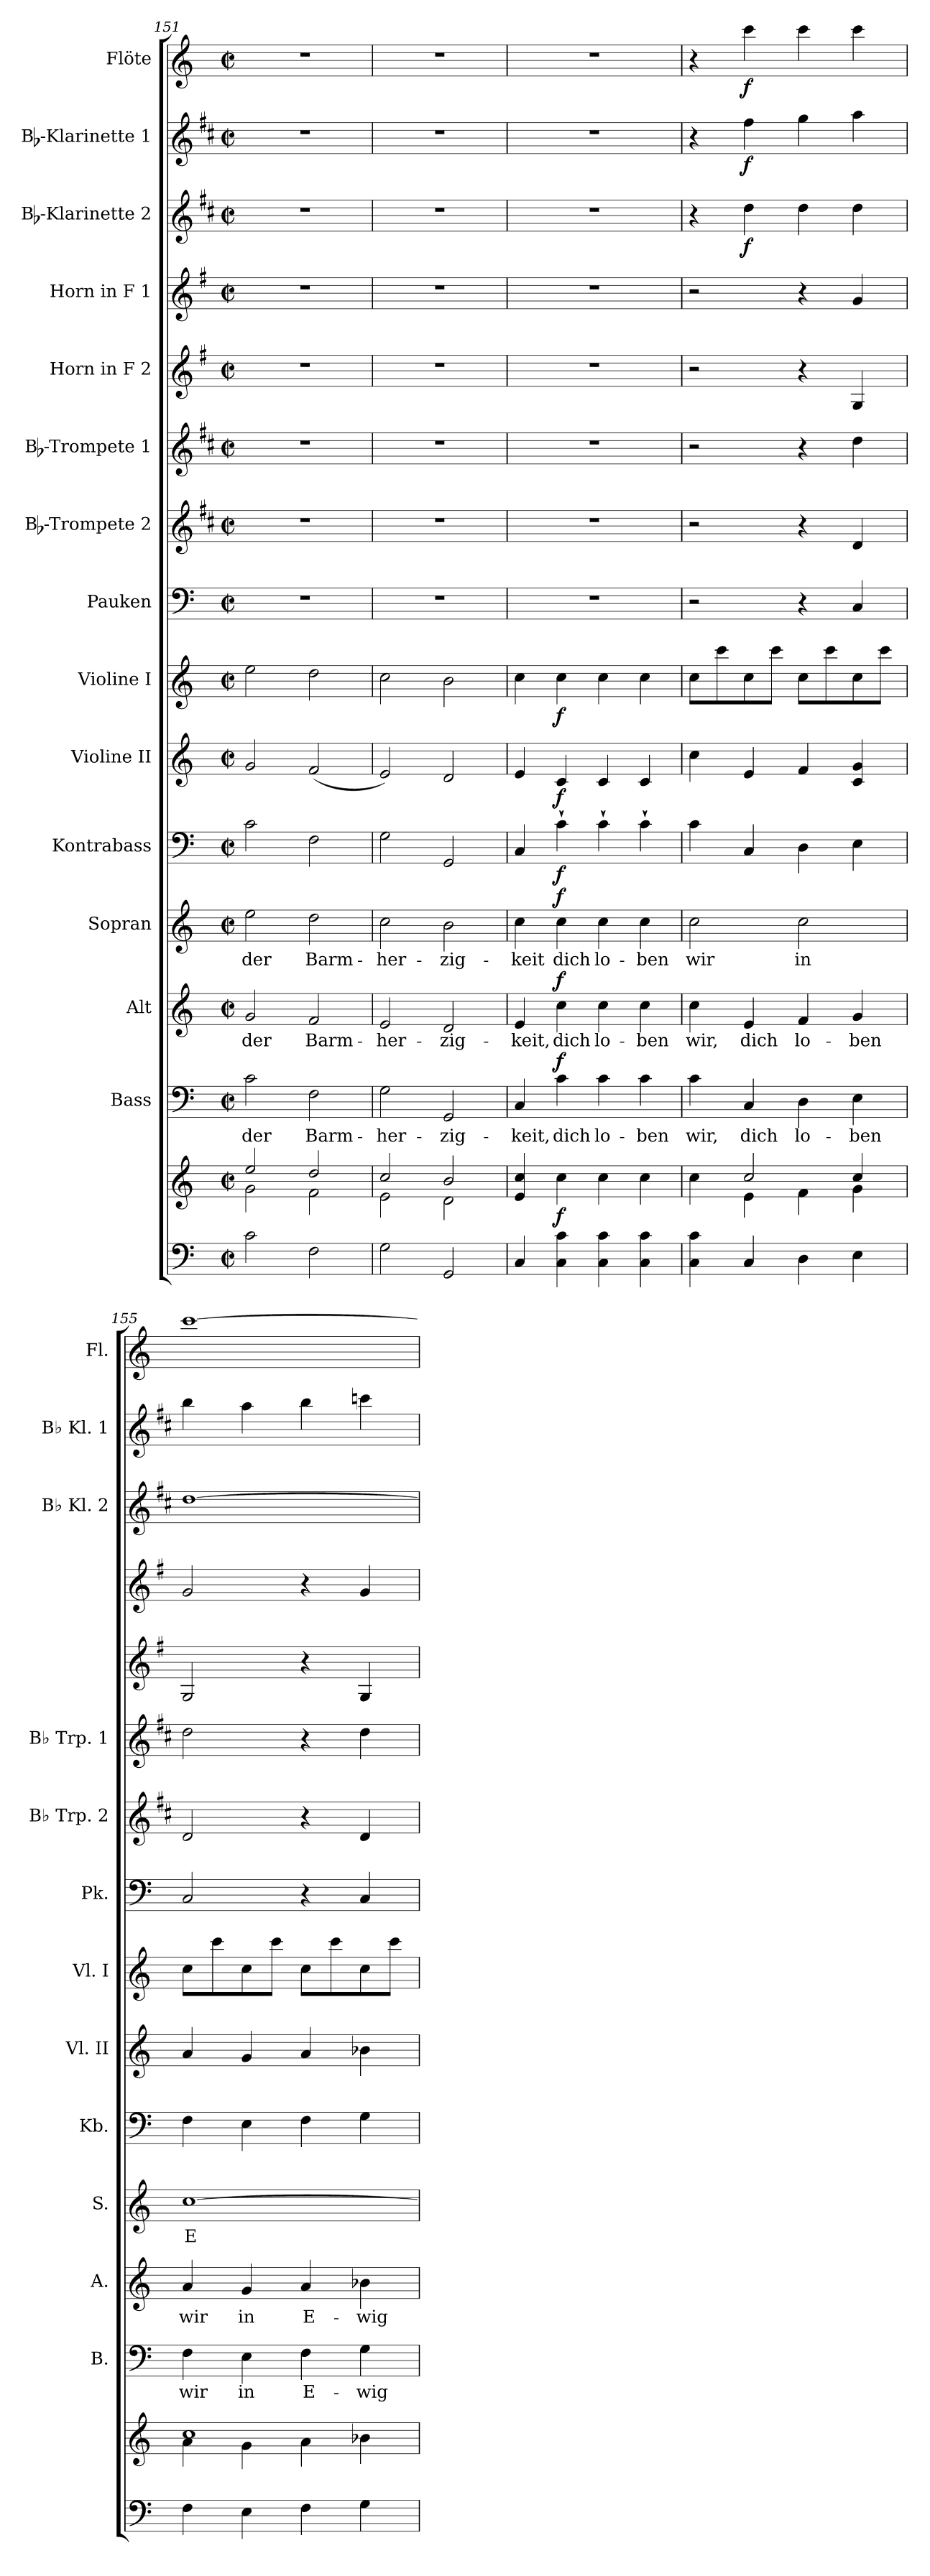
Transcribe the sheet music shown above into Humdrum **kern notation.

**kern	**kern	**dynam	**kern	**text	**dynam	**kern	**text	**dynam	**kern	**text	**dynam	**kern	**dynam	**kern	**dynam	**kern	**dynam	**kern	**kern	**kern	**kern	**kern	**kern	**dynam	**kern	**dynam	**kern	**dynam
*part15	*part15	*part15	*part14	*part14	*part14	*part13	*part13	*part13	*part12	*part12	*part12	*part11	*part11	*part10	*part10	*part9	*part9	*part8	*part7	*part6	*part5	*part4	*part3	*part3	*part2	*part2	*part1	*part1
*staff16	*staff15	*staff15/16	*staff14	*staff14	*staff14	*staff13	*staff13	*staff13	*staff12	*staff12	*staff12	*staff11	*staff11	*staff10	*staff10	*staff9	*staff9	*staff8	*staff7	*staff6	*staff5	*staff4	*staff3	*staff3	*staff2	*staff2	*staff1	*staff1
*	*	*	*I"Bass	*	*	*I"Alt	*	*	*I"Sopran	*	*	*I"Kontrabass	*	*I"Violine II	*	*I"Violine I	*	*I"Pauken	*I"Bb-Trompete 2	*I"Bb-Trompete 1	*I"Horn in F 2	*I"Horn in F 1	*I"Bb-Klarinette 2	*	*I"Bb-Klarinette 1	*	*I"Flöte	*
*	*	*	*I'B.	*	*	*I'A.	*	*	*I'S.	*	*	*I'Kb.	*	*I'Vl. II	*	*I'Vl. I	*	*I'Pk.	*I'Bb Trp. 2	*I'Bb Trp. 1	*	*	*I'Bb Kl. 2	*	*I'Bb Kl. 1	*	*I'Fl.	*
!!LO:PB:g=z
*clefF4	*clefG2	*	*clefF4	*	*	*clefG2	*	*	*clefG2	*	*	*clefF4	*	*clefG2	*	*clefG2	*	*clefF4	*clefG2	*clefG2	*clefG2	*clefG2	*clefG2	*	*clefG2	*	*clefG2	*
*	*	*	*	*	*	*	*	*	*	*	*	*ITrd7c12	*	*	*	*	*	*	*ITrd1c2	*ITrd1c2	*ITrd4c7	*ITrd4c7	*ITrd1c2	*	*ITrd1c2	*	*	*
*k[]	*k[]	*	*k[]	*	*	*k[]	*	*	*k[]	*	*	*k[]	*	*k[]	*	*k[]	*	*k[]	*k[]	*k[]	*k[]	*k[]	*k[]	*	*k[]	*	*k[]	*
*C:	*C:	*	*C:	*	*	*C:	*	*	*C:	*	*	*C:	*	*C:	*	*C:	*	*C:	*C:	*C:	*C:	*C:	*C:	*	*C:	*	*C:	*
*M2/2	*M2/2	*	*M2/2	*	*	*M2/2	*	*	*M2/2	*	*	*M2/2	*	*M2/2	*	*M2/2	*	*M2/2	*M2/2	*M2/2	*M2/2	*M2/2	*M2/2	*	*M2/2	*	*M2/2	*
*met(c|)	*met(c|)	*	*met(c|)	*	*	*met(c|)	*	*	*met(c|)	*	*	*met(c|)	*	*met(c|)	*	*met(c|)	*	*met(c|)	*met(c|)	*met(c|)	*met(c|)	*met(c|)	*met(c|)	*	*met(c|)	*	*met(c|)	*
=151	=151	=151	=151	=151	=151	=151	=151	=151	=151	=151	=151	=151	=151	=151	=151	=151	=151	=151	=151	=151	=151	=151	=151	=151	=151	=151	=151	=151
*	*^	*	*	*	*	*	*	*	*	*	*	*	*	*	*	*	*	*	*	*	*	*	*	*	*	*	*	*
!	!	!	!	!	!LO:LY:b	!	!	!LO:LY:b	!	!	!LO:LY:b	!	!	!	!	!	!	!	!	!	!	!	!	!	!	!	!	!	!
2c\	2ee/	2g\	.	2c\	der	.	2g/	der	.	2ee\	der	.	2C\	.	2g/	.	2ee\	.	1r	1r	1r	1r	1r	1r	.	1r	.	1r	.
!	!	!	!	!	!LO:LY:b	!	!	!LO:LY:b	!	!	!LO:LY:b	!	!	!	!	!	!	!	!	!	!	!	!	!	!	!	!	!	!
2F\	2dd/	2f\	.	2F\	Barm-	.	2f/	Barm-	.	2dd\	Barm-	.	2FF\	.	(<2f/	.	2dd\	.	.	.	.	.	.	.	.	.	.	.	.
=152	=152	=152	=152	=152	=152	=152	=152	=152	=152	=152	=152	=152	=152	=152	=152	=152	=152	=152	=152	=152	=152	=152	=152	=152	=152	=152	=152	=152	=152
!	!	!	!	!	!LO:LY:b	!	!	!LO:LY:b	!	!	!LO:LY:b	!	!	!	!	!	!	!	!	!	!	!	!	!	!	!	!	!	!
2G\	2cc/	2e\	.	2G\	-her-	.	2e/	-her-	.	2cc\	-her-	.	2GG\	.	2e/)	.	2cc\	.	1r	1r	1r	1r	1r	1r	.	1r	.	1r	.
!	!	!	!	!	!LO:LY:b	!	!	!LO:LY:b	!	!	!LO:LY:b	!	!	!	!	!	!	!	!	!	!	!	!	!	!	!	!	!	!
2GG/	2b/	2d\	.	2GG/	-zig-	.	2d/	-zig-	.	2b\	-zig-	.	2GGG/	.	2d/	.	2b\	.	.	.	.	.	.	.	.	.	.	.	.
=153	=153	=153	=153	=153	=153	=153	=153	=153	=153	=153	=153	=153	=153	=153	=153	=153	=153	=153	=153	=153	=153	=153	=153	=153	=153	=153	=153	=153	=153
!	!	!	!	!	!LO:LY:b	!	!	!LO:LY:b	!	!	!LO:LY:b	!	!	!	!	!	!	!	!	!	!	!	!	!	!	!	!	!	!
*	*v	*v	*	*	*	*	*	*	*	*	*	*	*	*	*	*	*	*	*	*	*	*	*	*	*	*	*	*	*
4C/	4e/ 4cc/	.	4C/	-keit,	.	4e/	-keit,	.	4cc\	-keit	.	4CC/	.	4e/	.	4cc\	.	1r	1r	1r	1r	1r	1r	.	1r	.	1r	.
!	!	!LO:DY:b	!	!LO:LY:b	!LO:DY:a	!	!LO:LY:b	!LO:DY:a	!	!LO:LY:b	!LO:DY:a	!	!LO:DY:b	!	!LO:DY:b	!	!LO:DY:b	!	!	!	!	!	!	!	!	!	!	!
4C\ 4c\	4cc\	f	4c\	dich	f	4cc\	dich	f	4cc\	dich	f	4C`>\	f	4c/	f	4cc\	f	.	.	.	.	.	.	.	.	.	.	.
!	!	!	!	!LO:LY:b	!	!	!LO:LY:b	!	!	!LO:LY:b	!	!	!	!	!	!	!	!	!	!	!	!	!	!	!	!	!	!
4C\ 4c\	4cc\	.	4c\	lo-	.	4cc\	lo-	.	4cc\	lo-	.	4C`>\	.	4c/	.	4cc\	.	.	.	.	.	.	.	.	.	.	.	.
!	!	!	!	!LO:LY:b	!	!	!LO:LY:b	!	!	!LO:LY:b	!	!	!	!	!	!	!	!	!	!	!	!	!	!	!	!	!	!
4C\ 4c\	4cc\	.	4c\	-ben	.	4cc\	-ben	.	4cc\	-ben	.	4C`>\	.	4c/	.	4cc\	.	.	.	.	.	.	.	.	.	.	.	.
=154	=154	=154	=154	=154	=154	=154	=154	=154	=154	=154	=154	=154	=154	=154	=154	=154	=154	=154	=154	=154	=154	=154	=154	=154	=154	=154	=154	=154
*	*^	*	*	*	*	*	*	*	*	*	*	*	*	*	*	*	*	*	*	*	*	*	*	*	*	*	*	*
!	!	!	!	!	!LO:LY:b	!	!	!LO:LY:b	!	!	!LO:LY:b	!	!	!	!	!	!	!	!	!	!	!	!	!	!	!	!	!	!
4C\ 4c\	4ryy	4cc\	.	4c\	wir,	.	4cc\	wir,	.	2cc\	wir	.	4C\	.	4cc\	.	8cc\L	.	2r	2r	2r	2r	2r	4r	.	4r	.	4r	.
.	.	.	.	.	.	.	.	.	.	.	.	.	.	.	.	.	8ccc\	.	.	.	.	.	.	.	.	.	.	.	.
!	!	!	!	!	!LO:LY:b	!	!	!LO:LY:b	!	!	!	!	!	!	!	!	!	!	!	!	!	!	!	!	!LO:DY:b	!	!LO:DY:b	!	!LO:DY:b
4C/	2cc/	4e\	.	4C/	dich	.	4e/	dich	.	.	.	.	4CC/	.	4e/	.	8cc\	.	.	.	.	.	.	4cc\	f	4ee\	f	4ccc\	f
.	.	.	.	.	.	.	.	.	.	.	.	.	.	.	.	.	8ccc\J	.	.	.	.	.	.	.	.	.	.	.	.
!	!	!	!	!	!LO:LY:b	!	!	!LO:LY:b	!	!	!LO:LY:b	!	!	!	!	!	!	!	!	!	!	!	!	!	!	!	!	!	!
4D\	.	4f\	.	4D\	lo-	.	4f/	lo-	.	2cc\	in	.	4DD\	.	4f/	.	8cc\L	.	4r	4r	4r	4r	4r	4cc\	.	4ff\	.	4ccc\	.
.	.	.	.	.	.	.	.	.	.	.	.	.	.	.	.	.	8ccc\	.	.	.	.	.	.	.	.	.	.	.	.
!	!	!	!	!	!LO:LY:b	!	!	!LO:LY:b	!	!	!	!	!	!	!	!	!	!	!	!	!	!	!	!	!	!	!	!	!
4E\	4cc/	4g\	.	4E\	-ben	.	4g/	-ben	.	.	.	.	4EE\	.	4c/ 4g/	.	8cc\	.	4C/	4c/	4cc\	4C/	4c/	4cc\	.	4gg\	.	4ccc\	.
.	.	.	.	.	.	.	.	.	.	.	.	.	.	.	.	.	8ccc\J	.	.	.	.	.	.	.	.	.	.	.	.
=155	=155	=155	=155	=155	=155	=155	=155	=155	=155	=155	=155	=155	=155	=155	=155	=155	=155	=155	=155	=155	=155	=155	=155	=155	=155	=155	=155	=155	=155
!	!	!	!	!	!LO:LY:b	!	!	!LO:LY:b	!	!	!LO:LY:b	!	!	!	!	!	!	!	!	!	!	!	!	!	!	!	!	!	!
4F\	1cc	4a\	.	4F\	wir	.	4a/	wir	.	[1cc	E-	.	4FF\	.	4a/	.	8cc\L	.	2C/	2c/	2cc\	2C/	2c/	[1cc	.	4aa\	.	[1ccc	.
.	.	.	.	.	.	.	.	.	.	.	.	.	.	.	.	.	8ccc\	.	.	.	.	.	.	.	.	.	.	.	.
!	!	!	!	!	!LO:LY:b	!	!	!LO:LY:b	!	!	!	!	!	!	!	!	!	!	!	!	!	!	!	!	!	!	!	!	!
4E\	.	4g\	.	4E\	in	.	4g/	in	.	.	.	.	4EE\	.	4g/	.	8cc\	.	.	.	.	.	.	.	.	4gg\	.	.	.
.	.	.	.	.	.	.	.	.	.	.	.	.	.	.	.	.	8ccc\J	.	.	.	.	.	.	.	.	.	.	.	.
!	!	!	!	!	!LO:LY:b	!	!	!LO:LY:b	!	!	!	!	!	!	!	!	!	!	!	!	!	!	!	!	!	!	!	!	!
4F\	.	4a\	.	4F\	E-	.	4a/	E-	.	.	.	.	4FF\	.	4a/	.	8cc\L	.	4r	4r	4r	4r	4r	.	.	4aa\	.	.	.
.	.	.	.	.	.	.	.	.	.	.	.	.	.	.	.	.	8ccc\	.	.	.	.	.	.	.	.	.	.	.	.
!	!	!	!	!	!LO:LY:b	!	!	!LO:LY:b	!	!	!	!	!	!	!	!	!	!	!	!	!	!	!	!	!	!	!	!	!
4G\	.	4b-X\	.	4G\	-wig-	.	4b-X\	-wig-	.	.	.	.	4GG\	.	4b-X\	.	8cc\	.	4C/	4c/	4cc\	4C/	4c/	.	.	4bb-X\	.	.	.
.	.	.	.	.	.	.	.	.	.	.	.	.	.	.	.	.	8ccc\J	.	.	.	.	.	.	.	.	.	.	.	.
*	*v	*v	*	*	*	*	*	*	*	*	*	*	*	*	*	*	*	*	*	*	*	*	*	*	*	*	*	*	*
=	=	=	=	=	=	=	=	=	=	=	=	=	=	=	=	=	=	=	=	=	=	=	=	=	=	=	=	=
*-	*-	*-	*-	*-	*-	*-	*-	*-	*-	*-	*-	*-	*-	*-	*-	*-	*-	*-	*-	*-	*-	*-	*-	*-	*-	*-	*-	*-
